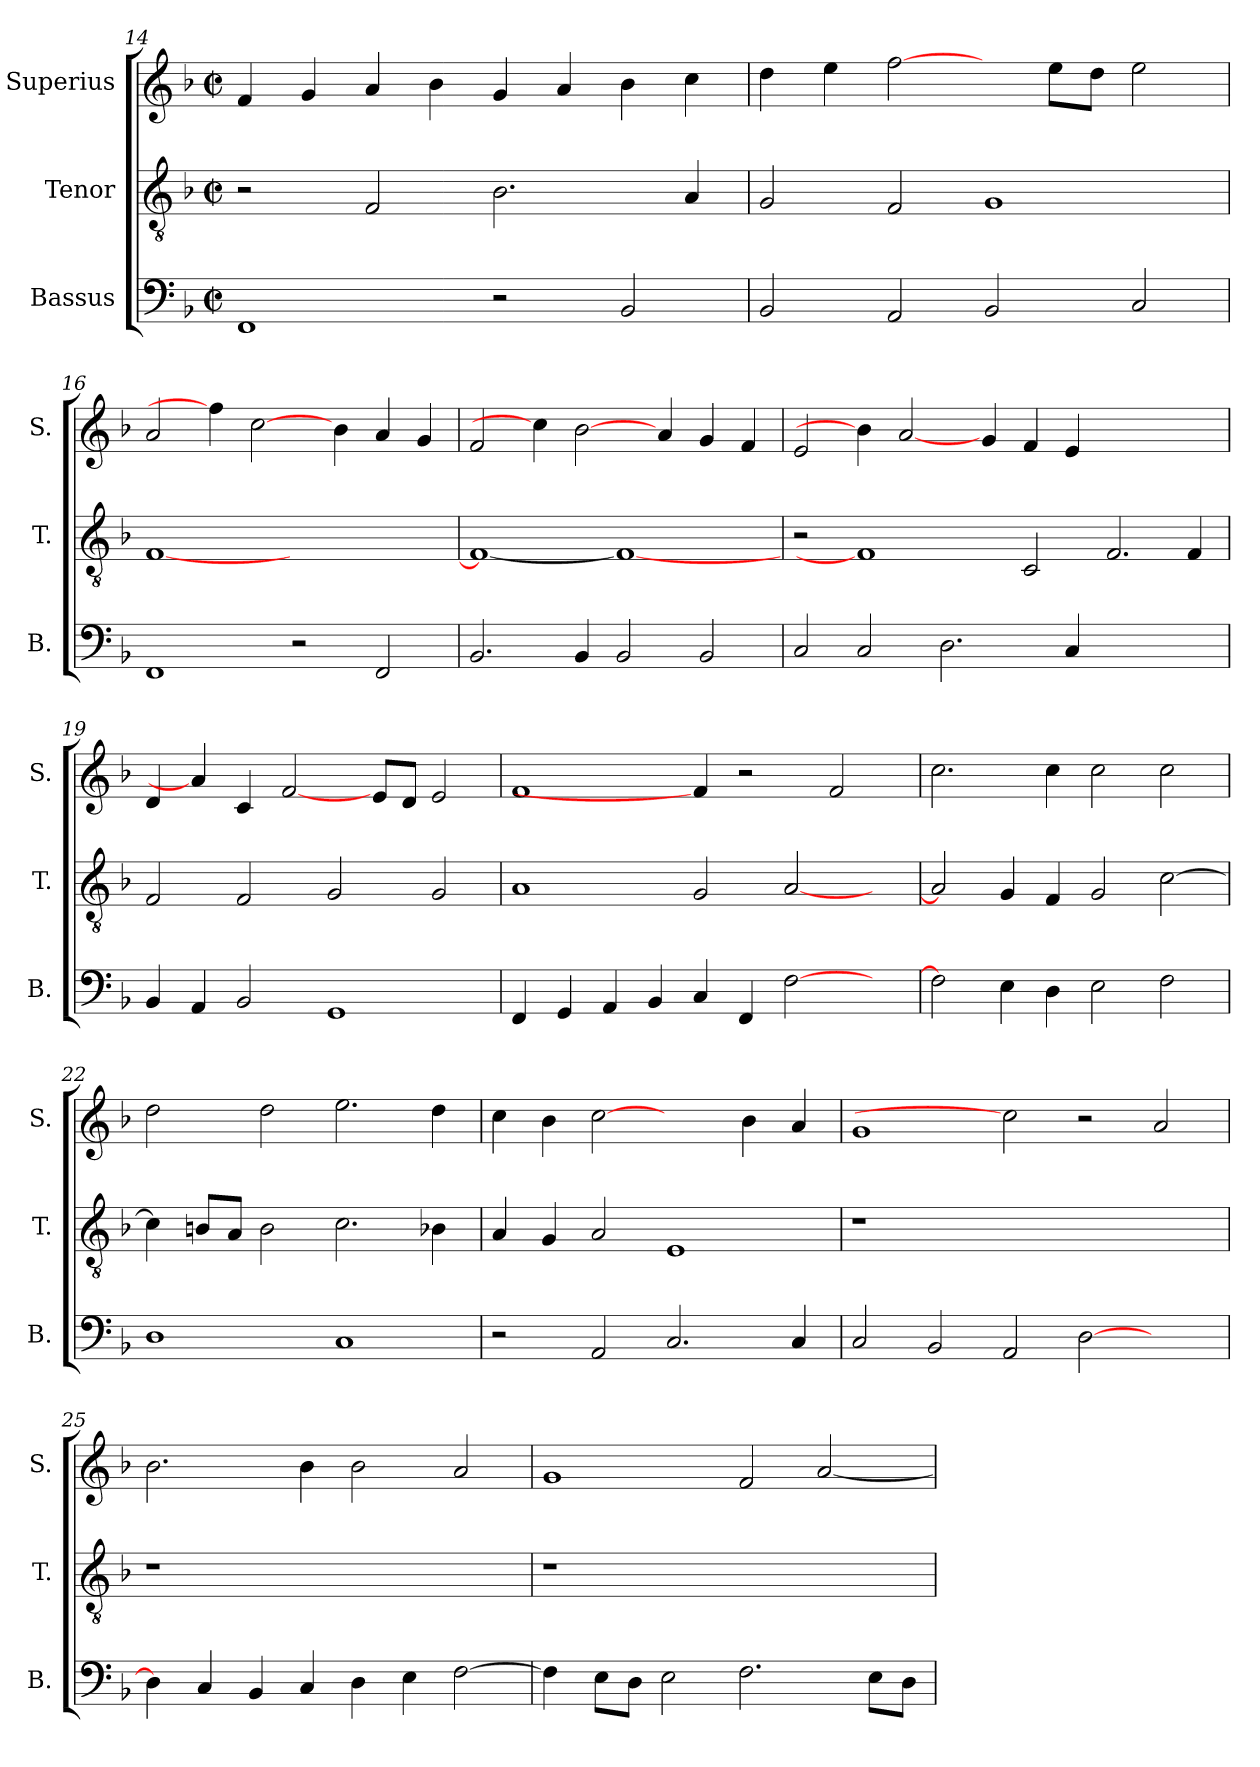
**kern	**kern	**kern
*part3	*part2	*part1
*staff3	*staff2	*staff1
*I"Bassus	*I"Tenor	*I"Superius
*I'B.	*I'T.	*I'S.
*clefF4	*clefGv2	*clefG2
*	*ITrd7c12	*
*k[b-]	*k[b-]	*k[b-]
*F:	*F:	*F:
*M2/2	*M2/2	*M2/2
*met(c|)	*met(c|)	*met(c|)
=14	=14	=14
1FFi	2r	4fi/
.	.	4gi/
.	2FFi/	4ai/
.	.	4b-i\
2r	2.BB-i\	4gi/
.	.	4ai/
2BB-i/	.	4b-i\
.	4AAi/	4cci\
=15	=15	=15
2BB-i/	2GGi/	4ddi\
.	.	4eei\
2AAi/	2FFi/	[2ffi\
2BB-i/	1GGi	4ryy
.	.	8eei\L
.	.	8ddi\J
2Ci/	.	2eei\
=16	=16	=16
1FFi	[<1FFi	2ai/
.	.	4ffi\]
.	.	[2cci\
2r	1ryy	.
.	.	4b-i\
2FFi/	.	4ai/
.	.	4gi/
!!LO:LB:g=z
=17	=17	=17
2.BB-i/	1FFi_<	2fi/
.	.	4cci\]
4BB-i/	.	[2b-i\
2BB-i/	1FFi_	.
.	.	4ai/
2BB-i/	.	4gi/
.	.	4fi/
=18	=18	=18
2Ci/	2r	2ei/
2Ci/	1FFi]	4b-i\]
.	.	[2ai/
2.Di\	.	.
.	.	4gi/
.	2CCi/	4fi/
4Ci/	.	4ei/
1ryy	2.FFi/	1ryy
.	4FFi/	.
=19	=19	=19
4BB-i/	2FFi/	4di/
4AAi/	.	4ai/]
2BB-i/	2FFi/	4ci/
.	.	[2fi/
1GGi	2GGi/	.
.	.	8ei/L
.	.	8di/J
.	2GGi/	2ei/
=20	=20	=20
4FFi/	1AAi	1fi
4GGi/	.	.
4AAi/	.	.
4BB-i/	.	.
4Ci/	2GGi/	4fi/]
4FFi/	.	2r
[>2Fi\	[<2AAi/	.
.	.	2fi/
4ryy	4ryy	.
!!LO:LB:g=z
=21	=21	=21
2Fi\]	2AAi/]	2.cci\
4Ei\	4GGi/	.
4Di\	4FFi/	4cci\
2Ei\	2GGi/	2cci\
2Fi\	[>2Ci\	2cci\
=22	=22	=22
1Di	4Ci\]	2ddi\
.	8BBni/L	.
.	8AAi/J	.
.	2BBi\	2ddi\
1Ci	2.Ci\	2.eei\
.	4BB-i\	4ddi\
=23	=23	=23
2r	4AAi/	4cci\
.	4GGi/	4b-i\
2AAi/	2AAi/	[2cci
2.Ci/	1EEi	2ryy
.	.	4b-i\
4Ci/	.	4ai/
=24	=24	=24
!	!LO:N:vis=1	!
2Ci/	1r	1gi
2BB-i/	.	.
2AAi/	1.ryy	2cci]
[>2Di\	.	2r
2ryy	.	2ai/
!!LO:PB:g=z
=25	=25	=25
!	!LO:N:vis=1	!
4Di\]	1r	2.b-i\
4Ci/	.	.
4BB-i/	.	.
4Ci/	.	4b-i\
4Di\	1ryy	2b-i\
4Ei\	.	.
[>2Fi\	.	2ai/
=26	=26	=26
!	!LO:N:vis=1	!
4Fi\]	1r	1gi
8Ei\L	.	.
8Di\J	.	.
2Ei\	.	.
2.Fi\	1ryy	2fi/
.	.	[<2ai/
8Ei\L	.	.
8Di\J	.	.
=	=	=
*-	*-	*-
